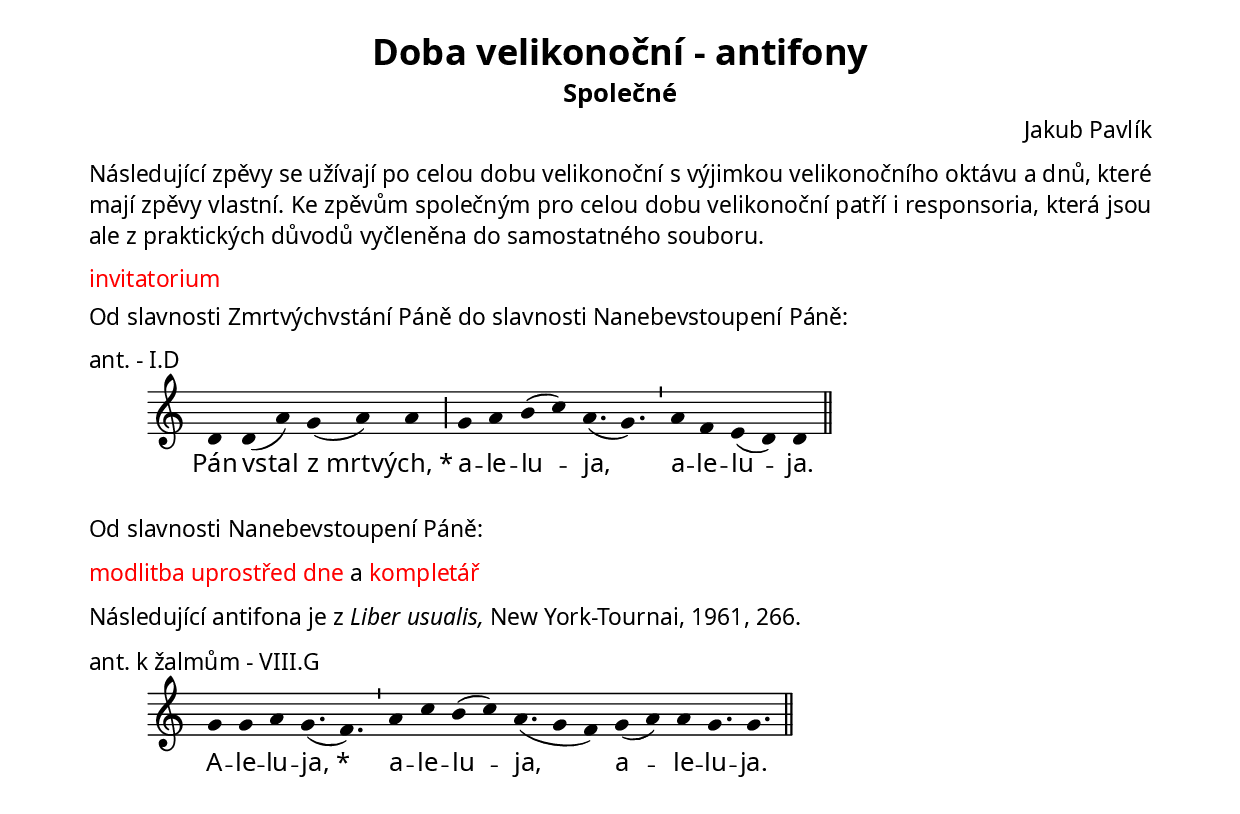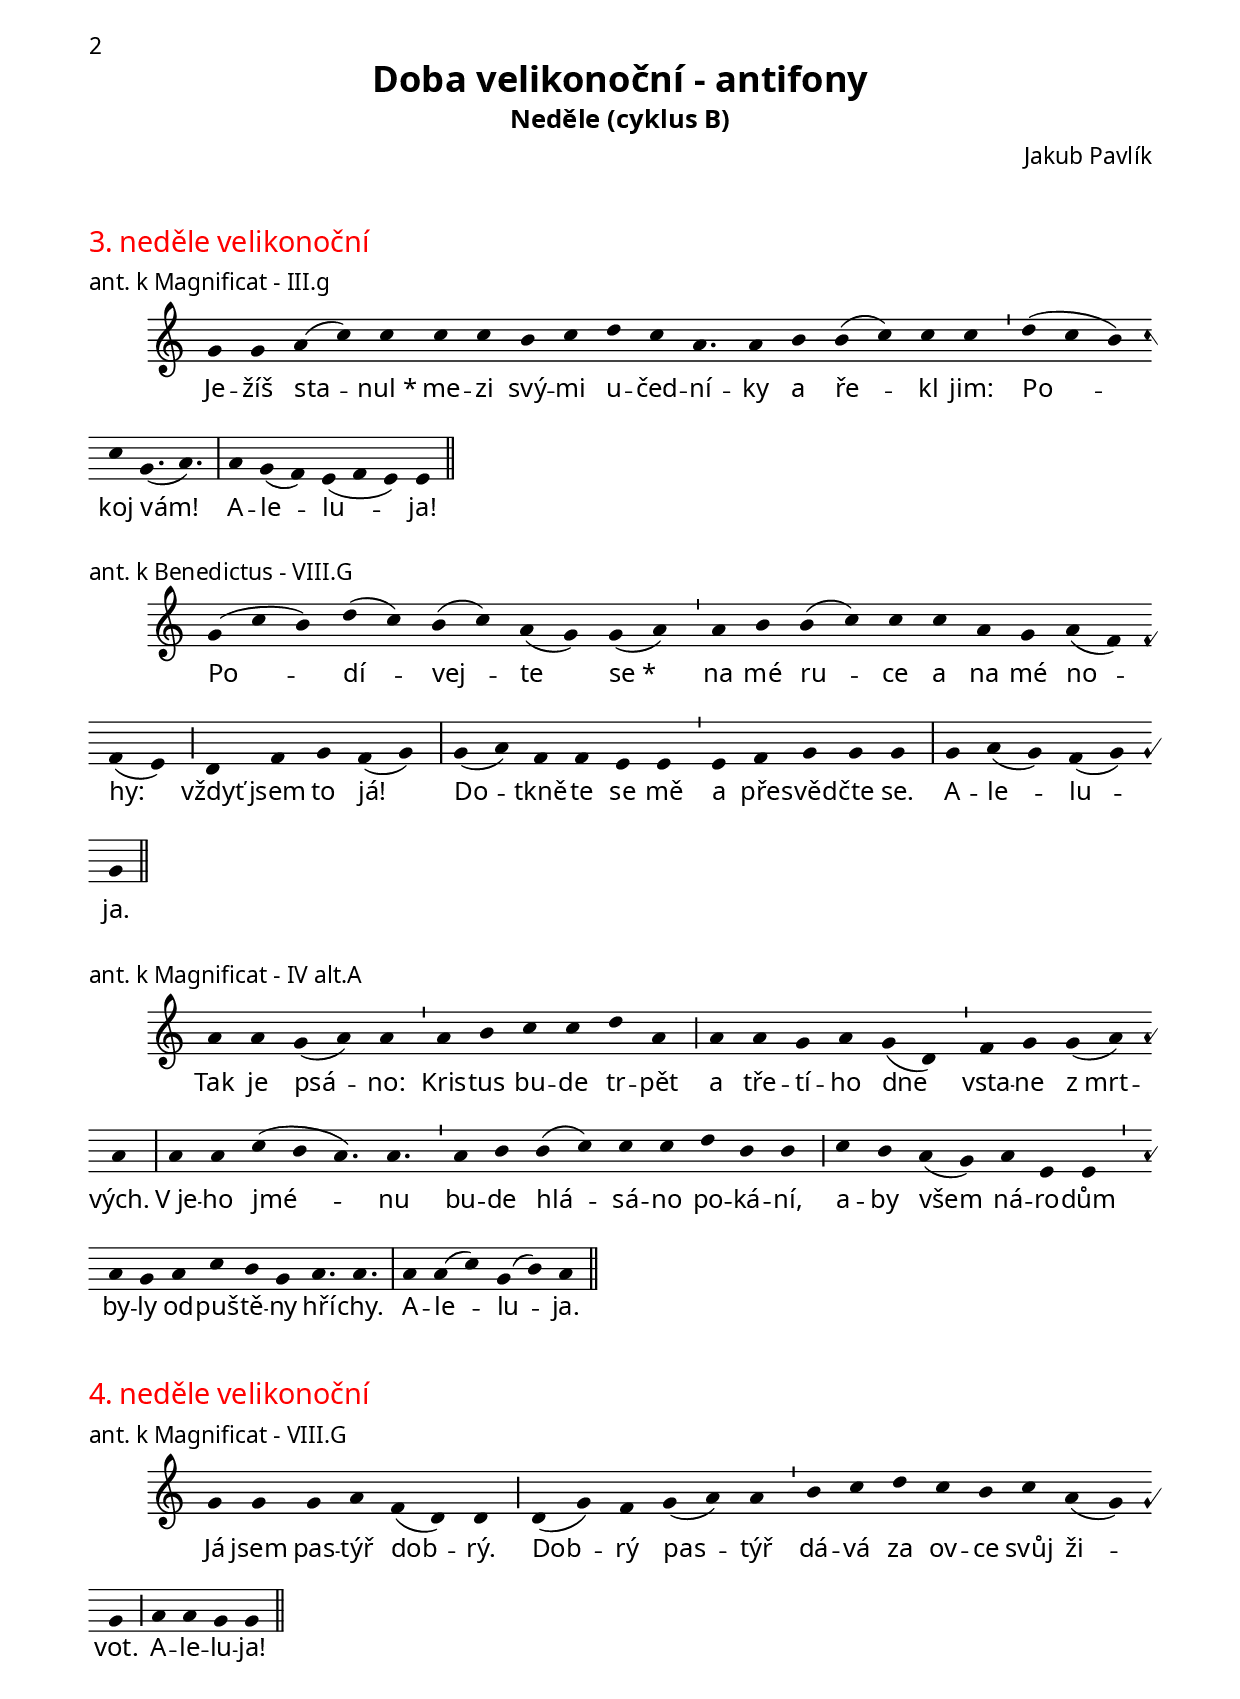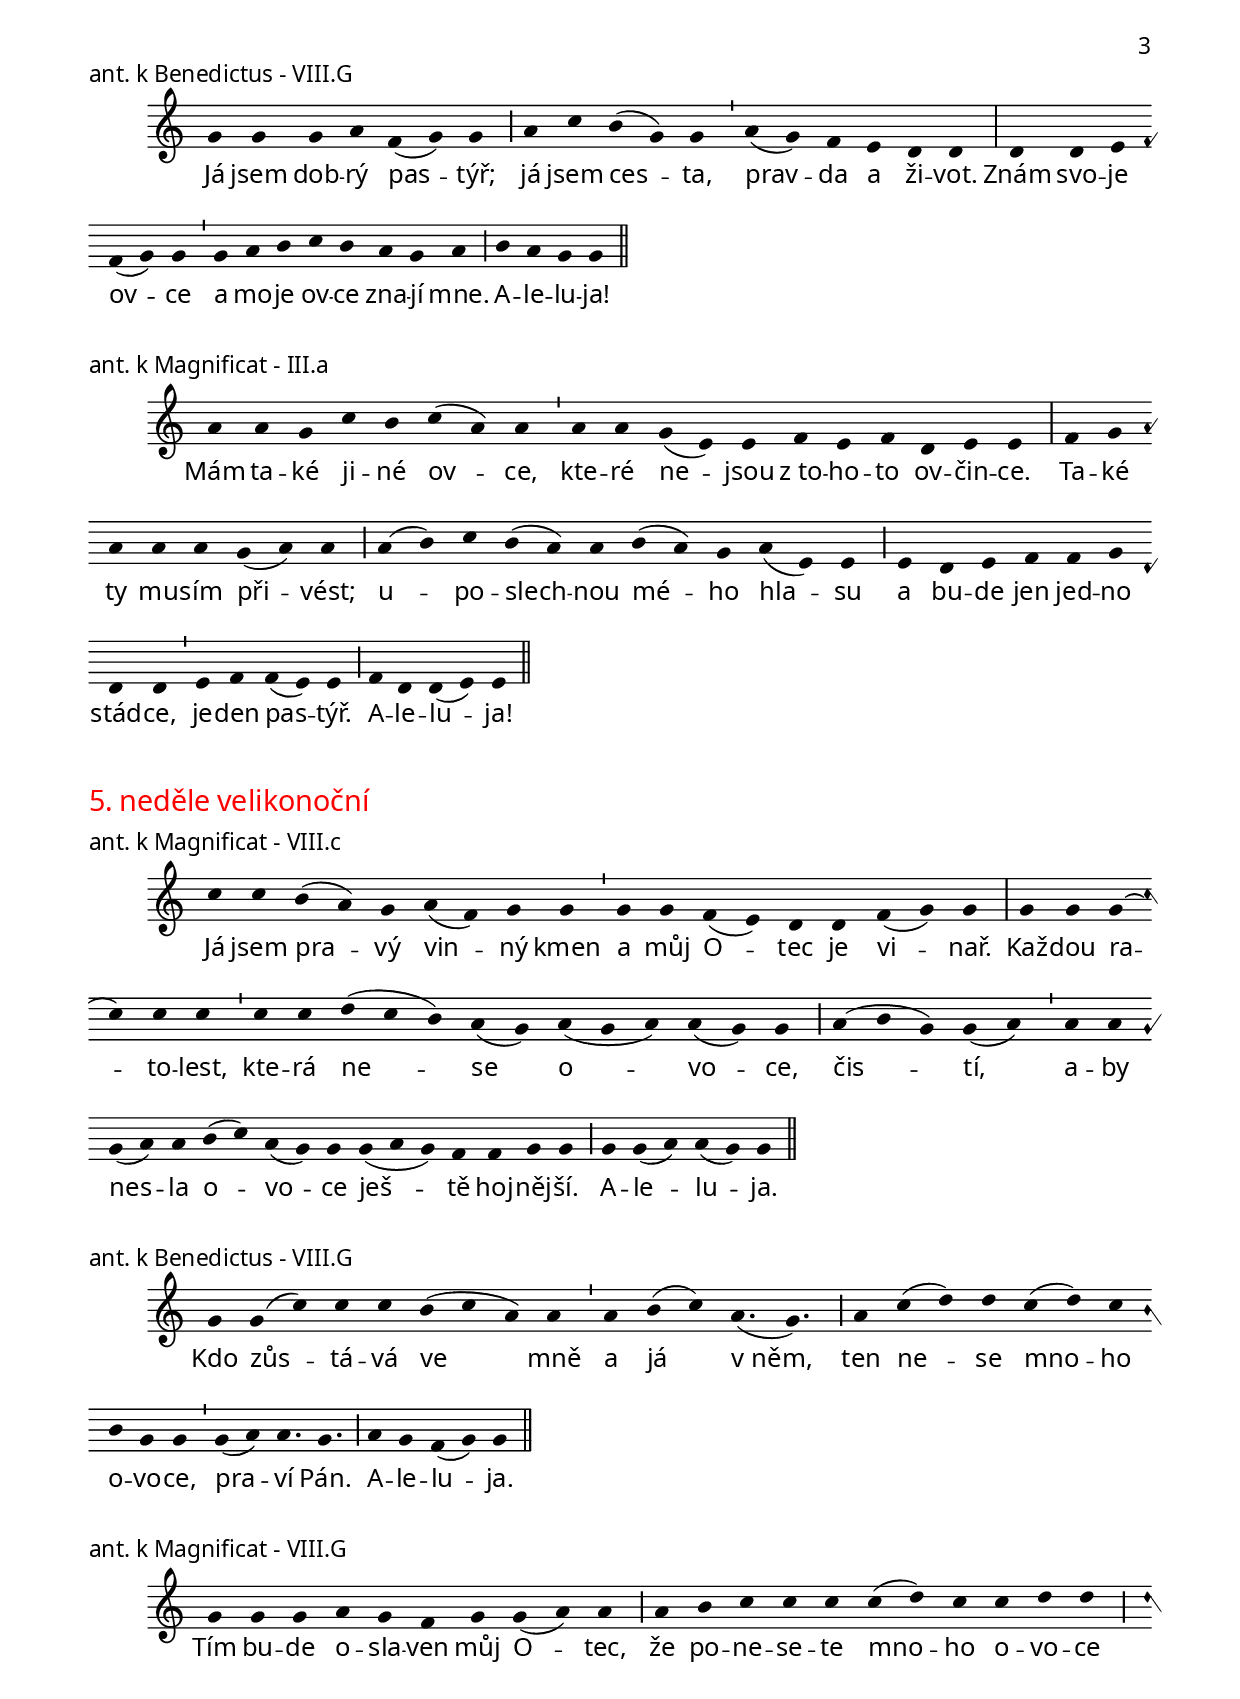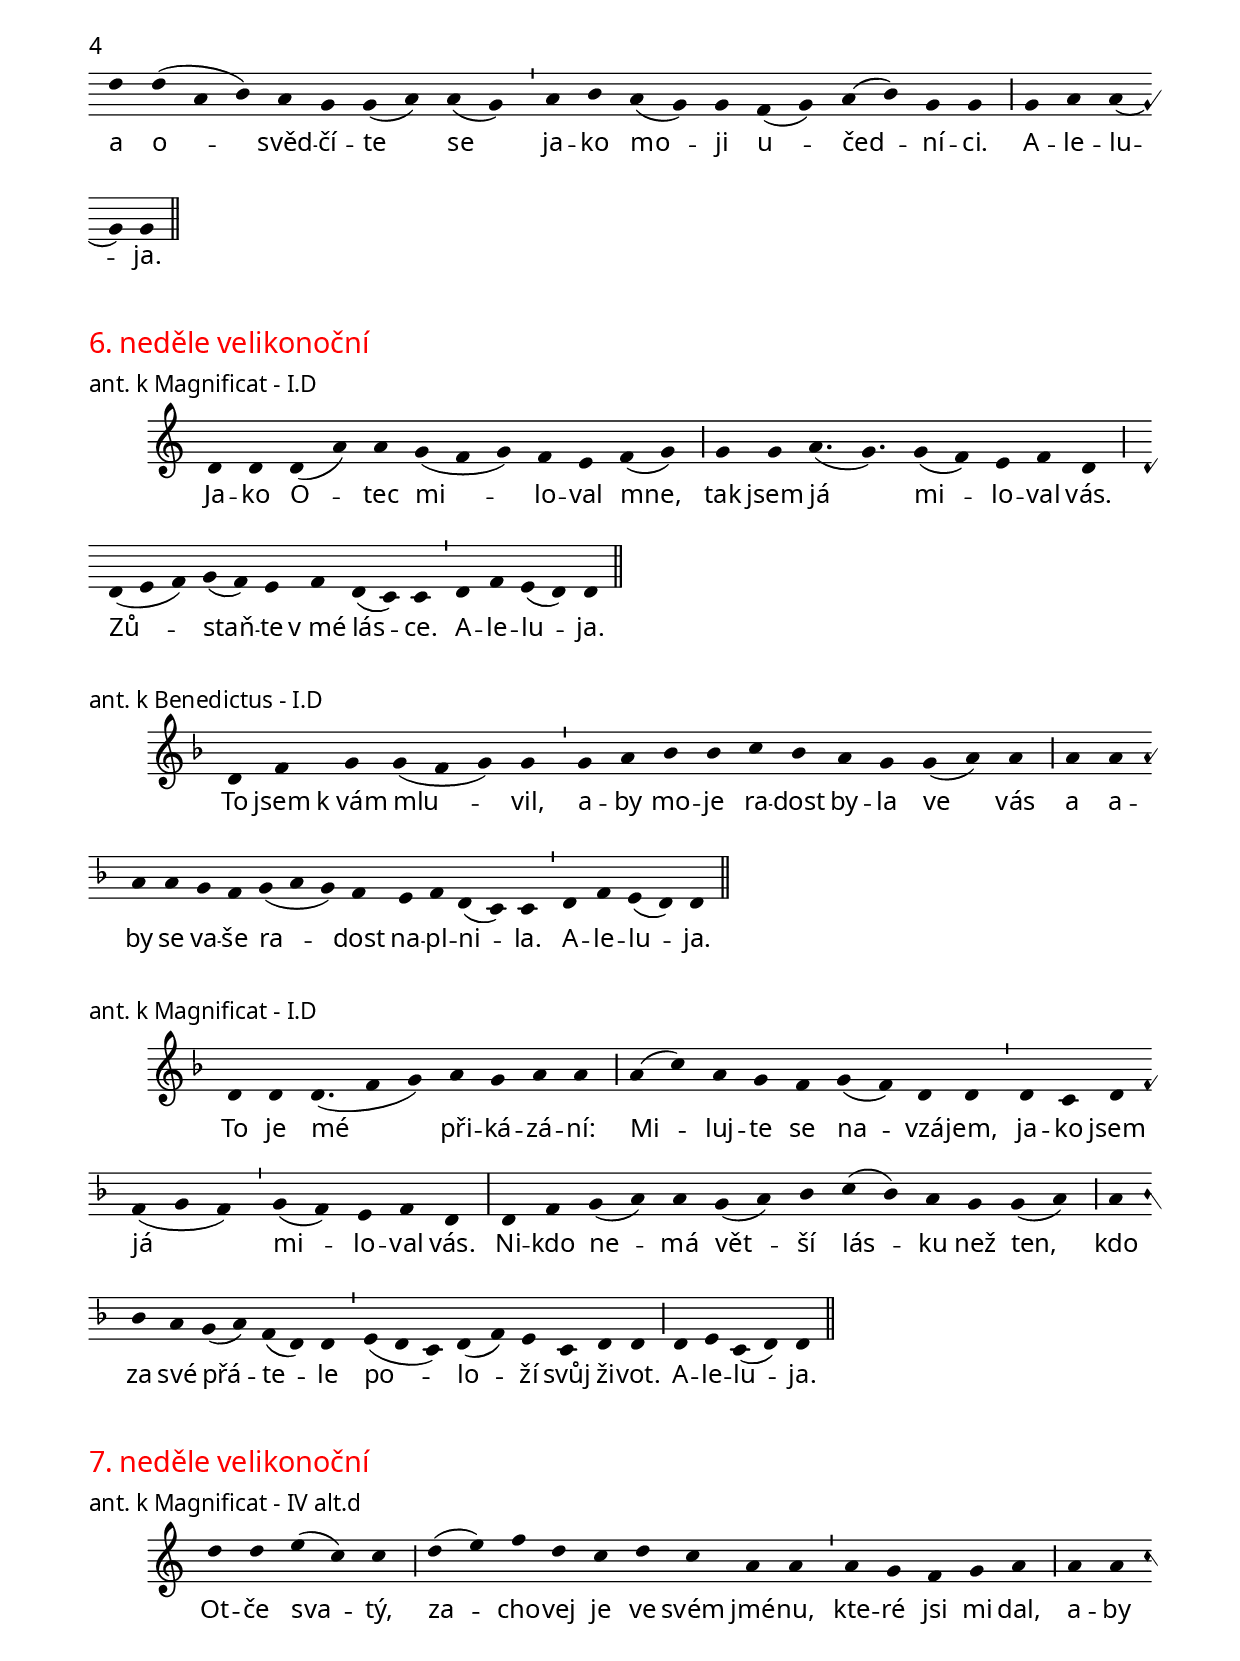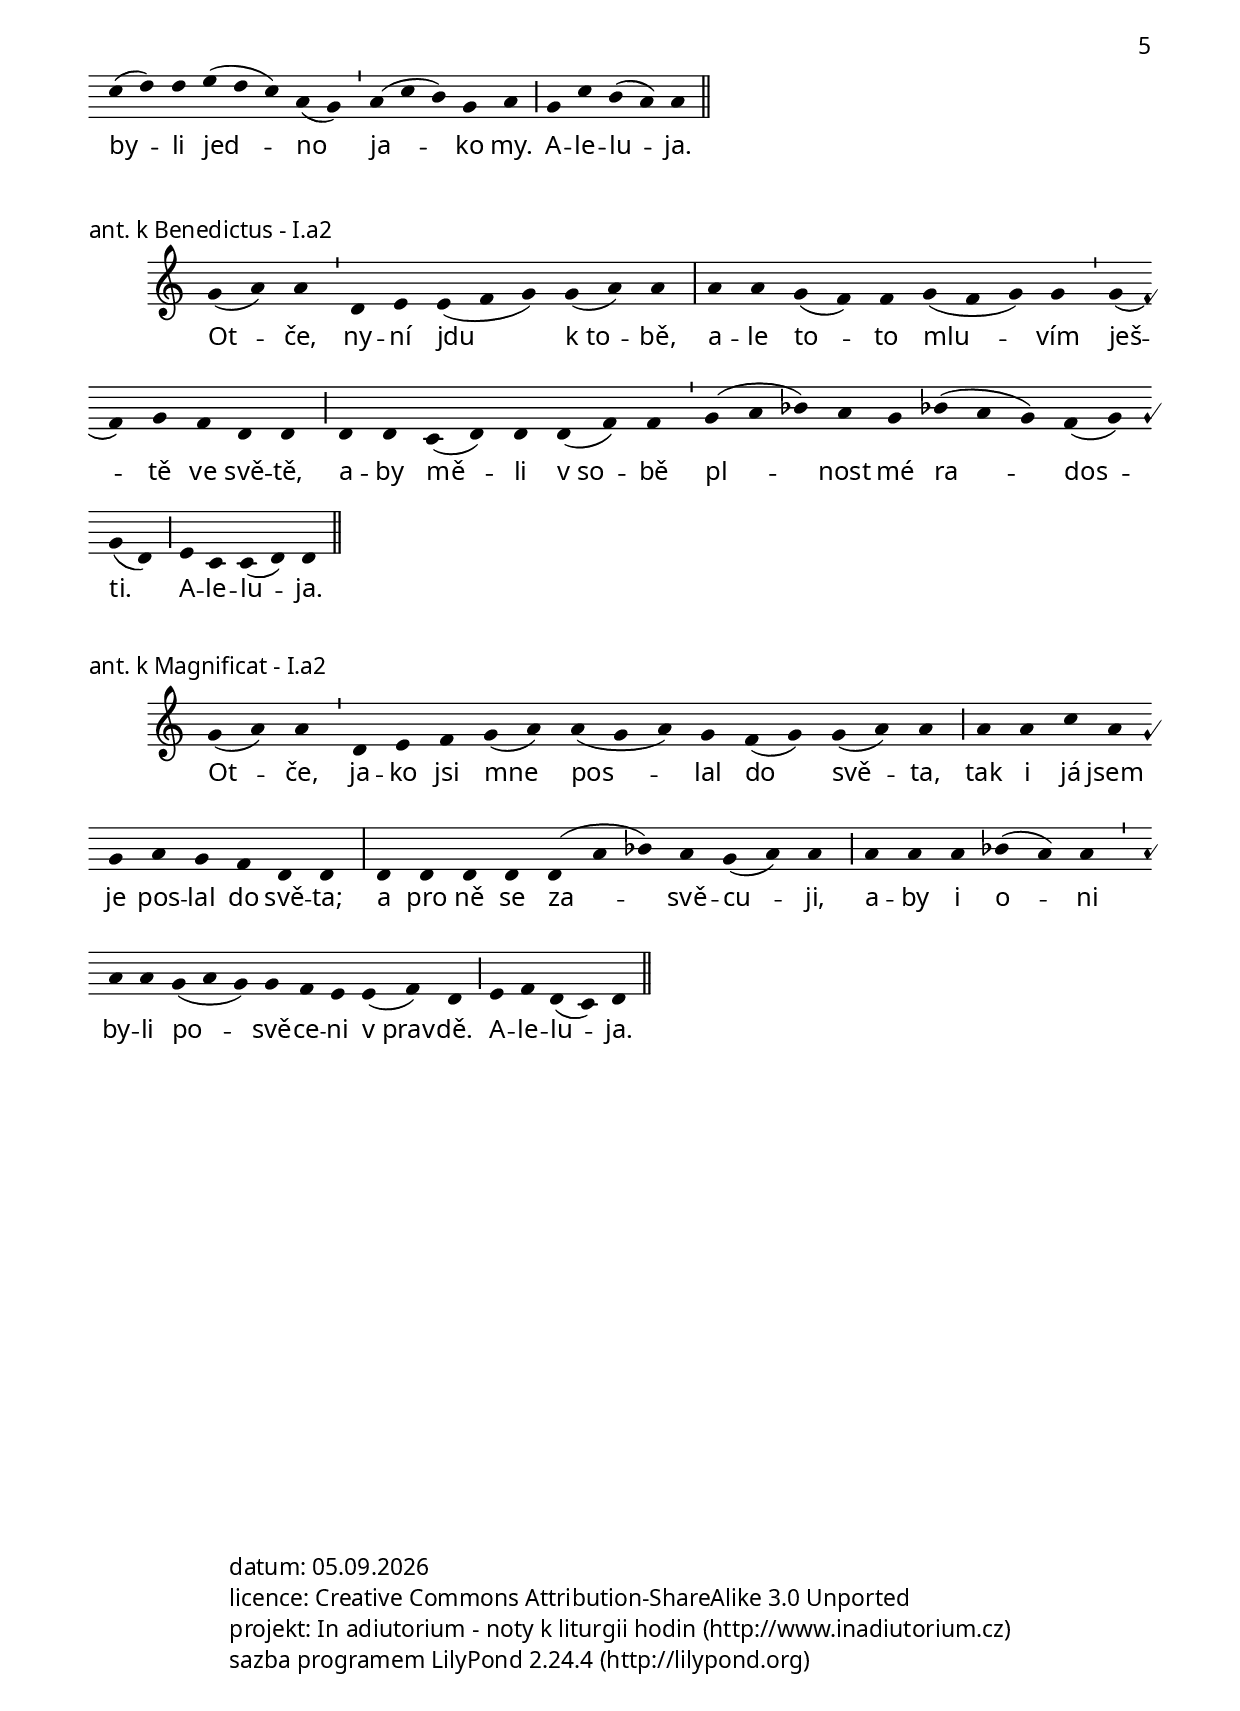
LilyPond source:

\version "2.14.2"

\header {
  title = "Doba velikonoční - antifony"
  composer = "Jakub Pavlík"
}

\include "spolecne.ly"

\bookpart {
  \header {
    subtitle = "Společné"
  }
  
  \markup\justify {Následující zpěvy se užívají
  po celou dobu velikonoční s výjimkou velikonočního
  oktávu a dnů, které mají zpěvy vlastní.
  Ke zpěvům společným pro celou dobu velikonoční
  patří i responsoria, která jsou ale
  z praktických důvodů vyčleněna do samostatného
  souboru.}
  
  \markup {\nadpisHodinka {"invitatorium"}}
  
  \markup{Od slavnosti Zmrtvýchvstání Páně do slavnosti Nanebevstoupení Páně:}
  
  \score {
    \relative c' {
      \choralniRezim
      d4 d( a') g( a) a \barMaior
      g a b( c) a4.( g) \barMin a4 f e( d) d \barFinalis
    }
    \addlyrics {
      Pán vstal z_mrt -- vých,_*
      a -- le -- lu -- ja, a -- le -- lu -- ja.
    }
    \header {
      quid = "ant."
      modus = "I"
      differentia = "D" 
      psalmus = ""
      id = ""
      piece = \markup {\sestavTitulekBezZalmu}
    }
  }
  
  \markup{Od slavnosti Nanebevstoupení Páně:}
  
  \score {
    \relative c' {
      \choralniRezim
      
    }
    \addlyrics {
      Pojď -- me,
      klaň -- me se Kris -- tu, na -- še -- mu Pá -- nu;
      on nám slí -- bil Du -- cha sva -- té -- ho,
      a -- le -- lu -- ja.
    }
    \header {
      quid = "ant."
      modus = ""
      differentia = "" 
      psalmus = ""
      id = ""
      piece = \markup {\sestavTitulekBezZalmu}
    }
  }
  
  \markup {\nadpisHodinka {"modlitba uprostřed dne"} a \nadpisHodinka {"kompletář"}}
  
  \markup{Následující antifona je z \italic{Liber usualis,} New York-Tournai, 1961, 266.}
  
  \score {
    \relative c'' {
      \choralniRezim
      g4 g a g4.( f) \barMin
      a4 c b( c) a4.( g4 f)
      g( a) a g4. g \barFinalis
    }
    \addlyrics {
      A -- le -- lu -- ja,_*
      a -- le -- lu -- ja,
      a -- le -- lu -- ja.
    }
    \header {
      quid = "ant. k žalmům"
      modus = "VIII"
      differentia = "G" 
      psalmus = ""
      id = "pasch"
      piece = \markup {\sestavTitulekBezZalmu}
      fons = "Liber usualis, New York-Tournai, 1961, 266."
    }
  }
}

\bookpart {
  \header {
    subtitle = "Neděle (cyklus B)"
  }
  
  \markup {\nadpisDen {3. neděle velikonoční}}
  
  \score {
    \relative c'' {
      \choralniRezim
      g4 g a( c) c c c b c d c a4. a4
      b b( c) c c \barMin
      d( c b) c g4.( a) \barMax
      
      a4 g( f) e( f e) e \barFinalis
    }
    \addlyrics {
      Je -- žíš sta -- nul_* me -- zi svý -- mi u -- čed -- ní -- ky
      a ře -- kl jim:
      Po -- koj vám!
      A -- le -- lu -- ja!
    }
    \header {
      quid = "ant. k Magnificat"
      modus = "III"
      differentia = "g" 
      psalmus = ""
      id = ""
      fons = "zkopírována ze čtvrtka ve vel. oktávu - tam je k Benedictus"
      piece = \markup {\sestavTitulekBezZalmu}
    }
  }
  
  \score {
    \relative c'' {
      \choralniRezim
      g4( c b) d( c) b( c) a( g) g( a) \barMin
      a b b( c) c c a g a( f) f( e) \barMaior
      d f g f( g) \barMax
      g( a) f f e e \barMin
      e f g g g \barMax
      g a( g) f( g) g \barFinalis
    }
    \addlyrics {
      Po -- dí -- vej -- te se_* 
      na mé ru -- ce a na mé no -- hy:
      vždyť jsem to já!
      Do -- tkně -- te se mě 
      a pře -- svěd -- čte se.
      A -- le -- lu -- ja.
    }
    \header {
      quid = "ant. k Benedictus"
      modus = "VIII"
      differentia = "G" 
      psalmus = ""
      id = ""
      fons = "větší část viz čtvrtek ve vel. oktávu, k Magnificat"
      piece = \markup {\sestavTitulekBezZalmu}
    }
  }
  
  \score {
    \relative c'' {
      \choralniRezim
      a4 a g( a) a \barMin
      a b c c d a \barMaior
      a a g a g( d) \barMin f g g( a) a \barMax
      a a c( b a4.) a \barMin a4 b b( c) c c d b b \barMaior
      c b a( g) a e e \barMin a g a c b g a4. a \barMax
      a4 a( c) g( b) a \barFinalis
    }
    \addlyrics {
      Tak je psá -- no:
      Kris -- tus bu -- de tr -- pět
      a tře -- tí -- ho dne vsta -- ne z_mrt -- vých.
      V_je -- ho jmé -- nu bu -- de hlá -- sá -- no po -- ká -- ní,
      a -- by všem ná -- ro -- dům by -- ly od -- puš -- tě -- ny hří -- chy.
      A -- le -- lu -- ja.
    }
    \header {
      quid = "ant. k Magnificat"
      modus = "IV alt"
      differentia = "A" 
      psalmus = ""
      id = ""
      piece = \markup {\sestavTitulekBezZalmu}
    }
  }
  
  \markup {\nadpisDen {4. neděle velikonoční}}
  
  \score {
    \relative c'' {
      \choralniRezim
      g4 g g a f( d) d \barMaior
      d( g) f g( a) a \barMin b c d c b c a( g) g \barMaior
      a a g g \barFinalis
    }
    \addlyrics {
      Já jsem pas -- týř dob -- rý.
      Dob -- rý pas -- týř dá -- vá za ov -- ce svůj ži -- vot.
      A -- le -- lu -- ja!
    }
    \header {
      quid = "ant. k Magnificat"
      modus = "VIII"
      differentia = "G" 
      psalmus = ""
      id = ""
      piece = \markup {\sestavTitulekBezZalmu}
    }
  }
  
  \score {
    \relative c'' {
      \choralniRezim
      g4 g g a f( g) g \barMaior
      a c b( g) g \barMin a( g) f e d d \barMax
      d d e f( g) g \barMin g a b c b a g a \barMaior
      b a g g \barFinalis
    }
    \addlyrics {
      Já jsem dob -- rý pas -- týř;
      já jsem ces -- ta, prav -- da a ži -- vot.
      Znám svo -- je ov -- ce a mo -- je ov -- ce zna -- jí mne.
      A -- le -- lu -- ja!
    }
    \header {
      quid = "ant. k Benedictus"
      modus = "VIII"
      differentia = "G" 
      psalmus = ""
      id = ""
      piece = \markup {\sestavTitulekBezZalmu}
    }
  }
  
  \score {
    \relative c'' {
      \choralniRezim
      a4 a g c b c( a) a \barMin
      a a g( e) e f e f d e e \barMax
      f g a a a g( a) a \barMaior
      a( b) c b( a) a b( a) g a( e) e \barMaior
      e d e f f g d d \barMin e f f( e) e \barMaior
      f d d( e) e \barFinalis
    }
    \addlyrics {
      Mám ta -- ké ji -- né ov -- ce,
      kte -- ré ne -- jsou z_to -- ho -- to ov -- čin -- ce.
      Ta -- ké ty mu -- sím při -- vést;
      u -- po -- slech -- nou mé -- ho hla -- su
      a bu -- de jen jed -- no stád -- ce, je -- den pas -- týř.
      A -- le -- lu -- ja!
    }
    \header {
      quid = "ant. k Magnificat"
      modus = "III"
      differentia = "a" 
      psalmus = ""
      id = ""
      piece = \markup {\sestavTitulekBezZalmu}
    }
  }
  
  \markup {\nadpisDen {5. neděle velikonoční}}
  
  \score {
    \relative c'' {
      \choralniRezim
       c4 c b( a) g a( f) g g \barMin g g f( e) d d f( g) g \barMax
       g4 g g( c) c c \barMin c c d( c b) a( g) a( g a) a( g) g \barMaior
       a( b g) g( a) \barMin a a g( a) a b( c) a( g) g g( a g) f f g g \barMaior
       g g( a) a( g) g \barFinalis
    }
    \addlyrics {
      Já jsem pra -- vý vin -- ný kmen a můj O -- tec je vi -- nař.
      Kaž -- dou ra -- to -- lest, kte -- rá ne -- se o -- vo -- ce, 
      čis -- tí, a -- by nes -- la o -- vo -- ce ješ -- tě hoj -- něj -- ší.
      A -- le -- lu -- ja.
    }
    \header {
      quid = "ant. k Magnificat"
      modus = "VIII"
      differentia = "c" 
      psalmus = ""
      id = ""
      piece = \markup {\sestavTitulekBezZalmu}
    }
  }
  
  \score {
    \relative c'' {
      \choralniRezim
      g4 g( c) c c b( c a) a \barMin a b( c) a4.( g) \barMaior
      a4 c( d) d c( d) c b g g \barMin g( a) a4. g \barMaior 
      a4 g f( g) g \barFinalis
    }
    \addlyrics {
      Kdo zůs -- tá -- vá ve mně a já v_něm,
      ten ne -- se mno -- ho o -- vo -- ce, pra -- ví Pán.
      A -- le -- lu -- ja.
    }
    \header {
      quid = "ant. k Benedictus"
      modus = "VIII"
      differentia = "G" 
      psalmus = ""
      id = ""
      piece = \markup {\sestavTitulekBezZalmu}
    }
  }
  
  \score {
    \relative c'' {
      \choralniRezim
      g4 g g a g f g g( a) a \barMaior
      a b c c c c( d) c c d d \barMaior
      d d( a b) a g g( a) a( g) \barMin a b a( g) g f( g) a( b) g g \barMaior
      g a a( g) g \barFinalis
    }
    \addlyrics {
      Tím bu -- de o -- sla -- ven můj O -- tec,
      že po -- ne -- se -- te mno -- ho o -- vo -- ce
      a o -- svěd -- čí -- te se ja -- ko mo -- ji u -- čed -- ní -- ci.
      A -- le -- lu -- ja.
    }
    \header {
      quid = "ant. k Magnificat"
      modus = "VIII"
      differentia = "G" 
      psalmus = ""
      id = ""
      piece = \markup {\sestavTitulekBezZalmu}
    }
  }
  
  \markup {\nadpisDen {6. neděle velikonoční}}
  
  \score {
    \relative c' {
      \choralniRezim
      d4 d d( a') a g( f g) f e f( g) \barMaior
      g g a4.( g) g4( f) e f d \barMaior
      d( e f) g( f) e f d( c) c \barMin d f e( d) d \barFinalis
    }
    \addlyrics {
      Ja -- ko O -- tec mi -- lo -- val mne,
      tak jsem já mi -- lo -- val vás.
      Zů -- staň -- te v_mé lás -- ce.
      A -- le -- lu -- ja.
    }
    \header {
      quid = "ant. k Magnificat"
      modus = "I"
      differentia = "D" 
      psalmus = ""
      id = ""
      piece = \markup {\sestavTitulekBezZalmu}
    }
  }
  
  \score {
    \relative c' {
      \choralniRezim
      \key f \major
      d4 f g g( f g) g \barMin
      g a bes bes c bes a g g( a) a \barMaior
      a a a a g f g( a g) f e f d( c) c \barMin d f e( d) d \barFinalis
    }
    \addlyrics {
      To jsem k_vám mlu -- vil,
      a -- by mo -- je ra -- dost by -- la ve vás
      a a -- by se va -- še ra -- dost na -- pl -- ni -- la.
      A -- le -- lu -- ja.
    }
    \header {
      quid = "ant. k Benedictus"
      modus = "I"
      differentia = "D" 
      psalmus = ""
      id = ""
      piece = \markup {\sestavTitulekBezZalmu}
    }
  }
  
  \score {
    \relative c' {
      \choralniRezim
      \key f \major
      d4 d d4.( f4 g) a g a a \barMaior
      a( c) a g f g( f) d d \barMin d c d f( g f) \barMin g( f) e f d \barMax
      d f g( a) a g( a) bes c( bes) a g g( a) \barMaior
      a bes a g( a) f( d) d \barMin e( d c) d( f) e c d d \barMaior
      d e c( d) d \barFinalis
    }
    \addlyrics {
      To je mé při -- ká -- zá -- ní:
      Mi -- luj -- te se na -- vzá -- jem, 
      ja -- ko jsem já mi -- lo -- val vás.
      Ni -- kdo ne -- má vět -- ší lás -- ku než ten,
      kdo za své přá -- te -- le po -- lo -- ží svůj ži -- vot.
      A -- le -- lu -- ja.
    }
    \header {
      quid = "ant. k Magnificat"
      modus = "I"
      differentia = "D" 
      psalmus = ""
      id = ""
      piece = \markup {\sestavTitulekBezZalmu}
    }
  }
  
  \markup {\nadpisDen {7. neděle velikonoční}}
  
  \score {
    \relative c'' {
      \choralniRezim
      d4 d e( c) c \barMaior
      d( e) f d c d c a a \barMin a g f g a \barMaior
      a a c( d) d e( d c) a( g) \barMin a( c b) g a \barMaior
      g c b( a) a \barFinalis
    }
    \addlyrics {
      Ot -- če sva -- tý,
      za -- cho -- vej je ve svém jmé -- nu, kte -- ré jsi mi dal,
      a -- by by -- li jed -- no ja -- ko my.
      A -- le -- lu -- ja.
    }
    \header {
      quid = "ant. k Magnificat"
      modus = "IV alt"
      differentia = "d" 
      psalmus = ""
      id = ""
      piece = \markup {\sestavTitulekBezZalmu}
    }
  }
  
  \score {
    \relative c'' {
      \choralniRezim
      g4( a) a \barMin d, e e( f g) g( a) a \barMax
      a a g( f) f g( f g) g \barMin g( f) g f d d \barMaior
      d d c( d) d d( f) f \barMin g( a bes) a g bes( a g) f( g) g( d) \barMaior
      e c c( d) d \barFinalis
    }
    \addlyrics {
      Ot -- če, ny -- ní jdu k_to -- bě,
      a -- le to -- to mlu -- vím ješ -- tě ve svě -- tě,
      a -- by mě -- li v_so -- bě pl -- nost mé ra -- dos -- ti.
      A -- le -- lu -- ja.
    }
    \header {
      quid = "ant. k Benedictus"
      modus = "I"
      differentia = "a2" 
      psalmus = ""
      id = ""
      piece = \markup {\sestavTitulekBezZalmu}
    }
  }
  
  \score {
    \relative c'' {
      \choralniRezim
      g4( a) a \barMin d, e f g( a) a( g a) g f( g) g( a) a \barMaior
      a a c a g a g f d d \barMax
      d d d d d( a' bes) a g( a) a \barMaior
      a a a bes( a) a \barMin a a g( a g) g f e e( f) d \barMaior
      e f d( c) d \barFinalis
    }
    \addlyrics {
      Ot -- če, ja -- ko jsi mne pos -- lal do svě -- ta,
      tak i já jsem je pos -- lal do svě -- ta;
      a pro ně se za -- svě -- cu -- ji,
      a -- by i o -- ni by -- li po -- svě -- ce -- ni v_prav -- dě.
      A -- le -- lu -- ja.
    }
    \header {
      quid = "ant. k Magnificat"
      modus = "I"
      differentia = "a2" 
      psalmus = ""
      id = ""
      piece = \markup {\sestavTitulekBezZalmu}
    }
  }
}

%{
  
\bookpart {
  \header {
    subtitle = "Čtyřtýdenní cyklus feriálních antifon"
  }
  
  \markup {\nadpisDen {1. TÝDEN}}
  
  \markup {\nadpisDen {2. TÝDEN}}
  \version "2.12.0"
\markup {\nadpisDen {Pondělí 2. týdne}}

% -*- master: ../velikonoce_zaltar.ly;

\markup {\nadpisHodinka {"ranní chvály"}}

\score {
  \relative c' {
    \choralniRezim
    f4 f f g( a) a a g f g( f) e \barMaior
    e d e f e d4.( e) \barMin e4 f e d d \barMaior
    e f d( c) d \barFinalis
  }
  \addlyrics {
    Ja -- ko  laň prah -- ne po vo -- dách bys -- třin,_*
    tak prah -- ne du -- še má po to -- bě, Bo -- že.
    A -- le -- lu -- ja.
  }
  \header {
    textus_approbatus = "Jako  laň prahne po vodách bystřin,
    tak prahne má duše po tobě, Bože. Aleluja."
    quid = "2. ant."
    modus = "I"
    differentia = "f"
    psalmus = "Žalm 42"
    placet = "druhá polovina není právě zpěvná"
    id = "rch-a1"
    piece = \markup {\sestavTitulek}
  }
}

\score {
  \relative c' {
    \choralniRezim
    e4 e e( a) \barMin a b a g a g( e) e \barMax
    e e( d e) d c c a \barMaior
    c d e f e d f e e \barMax
    e( a) g f( g f) e \barFinalis
  }
  \addlyrics {
    Bo -- že, dej,_* ať po -- zná -- me tvé skut -- ky
    a vy -- pra -- vu -- je -- me
    o tvých po -- di -- vu -- hod -- ných či -- nech.
    A -- le -- lu -- ja.
  }
  \header {
    quid = "2. ant."
    modus = "IV"
    differentia = "E"
    psalmus = "Sir 36"
    id = "rch-a2"
    placet = "má ambitus přes oktávu - to je na feriální antifonu dost;
    _Aleluja_ možná lépe e ag než ea g"
    piece = \markup {\sestavTitulek}
  }
}

\score {
  \relative c' {
    \choralniRezim
    d4 d d( c) c( d) d \barMin
    d( g) f g( d) d d( e) f d( c d) d \barMaior
    d c d f( g f d) d d e( f) d d \barFinalis
    e c c( d) d \barFinalis
  }
  \addlyrics {
    Bo -- ží ve -- leb -- nost_*
    o -- za -- řu -- je sva -- té měs -- to
    a je -- ho svět -- lem je Be -- rá -- nek.
    A -- le -- lu -- ja.
  }
  \header {
    quid = "3. ant."
    modus = "II"
    differentia = "D"
    psalmus = "Žalm 19-A"
    id = "rch-a3"
    fons = "Druha cast z:"
    fial = "commune/commune_apostol.ly#rch-aben?cast"
    piece = \markup {\sestavTitulek}
  }
}

\markup {\nadpisHodinka {"nešpory"}}

\score {
  \relative c' {
    \choralniRezim
    \key f\major
    f4 g a a bes c a4. a \barMin
    g4( a) bes c a4. g \barMaior
    f4 e c( d) d \barFinalis
  }
  \addlyrics {
    Po -- žeh -- na -- ný,_* jenž při -- chá -- zí
    ve jmé -- nu Pá -- ně!
    A -- le -- lu -- ja.
  }
  \header {
    quid = "1. ant."
    modus = "I"
    differentia = "f"
    psalmus = "Žalm 45-I"
    fons = "Melodie z: žaltář, neděle 2.t., r.ch., 1.ant. (upravena pro mírně odlišný text)"
    fial = "antifony/tyden2_1nedele.ly#rch-ant1?upraveno"
    id = "ne-a1"
    piece = \markup {\sestavTitulek}
  }
}

\score {
  \relative c' {
    \choralniRezim
    f4 f g-- \barMin
    f f a( f) f( g) g \barMaior
    a a g f d e f d c c \barMaior
    d f e( d) d \barFinalis
  }
  \addlyrics {
    Bla -- ze těm,_*
    kdo jsou po -- zvá -- ni
    k_Be -- rán -- ko -- vě sva -- teb -- ní hos -- ti -- ně.
    A -- le -- lu -- ja.
  }
  \header {
    quid = "2. ant."
    modus = "I"
    differentia = "f"
    psalmus = "Žalm 45-II"
    id = "ne-a2"
    piece = \markup {\sestavTitulek}
  }
}

\score { \velikTIIpondeliNespAntIII }

  \markup {\nadpisDen {Pátek 2. týdne}}

% -*- master: ../velikonoce_antifony.ly;

\markup {\nadpisHodinka {"ranní chvály"}}

\score {
  \relative c'' {
    \choralniRezim
    d4 c( d) d e d c( d) d4.( a) \barMaior
    a4( g) f g( a) a c b a4. a \barMaior
    g4 a c( b) a \barFinalis
  }
  \addlyrics {
    Buď dob -- ré mys -- li, sy -- nu,_*
    od -- pouš -- tě -- jí se ti hří -- chy.
    A -- le -- lu -- ja.
  }
  \header {
    quid = "1. ant."
    modus = "IV alt"
    differentia = "d" 
    psalmus = "Žalm 51"
    id = ""
    piece = \markup {\sestavTitulek}
  }
}

\score {
  \relative c'' {
    \choralniRezim
    g4 a a a \barMin
    a a a c b c a4.( g) \barMaior
    a4( c) b c( d) d c b c a4. g \barMaior
    f4 g a( g) g \barFinalis
  }
  \addlyrics {
    Hos -- po -- di -- ne,_*
    vy -- šel jsi spa -- sit svůj lid,
    spa -- sit své -- ho po -- ma -- za -- né -- ho.
    A -- le -- lu -- ja.
  }
  \header {
    quid = "2. ant."
    modus = "VIII"
    differentia = "G" 
    psalmus = "Hab 3"
    id = ""
    piece = \markup {\sestavTitulek}
  }
}

\score {
  \relative c' {
    \choralniRezim
    \key f \major
    d4( f) e d d( a') a \barMin c( b) a a \barMaior
    a g( a) a \barMin bes! bes bes a g f( g) g \barMaior
    f e c( d) d \barFinalis
  }
  \addlyrics {
    Chval své -- ho Bo -- ha, Si -- ó -- ne,_*
    že zjed -- nal tvé -- mu ú -- ze -- mí po -- koj.
    A -- le -- lu -- ja.
  }
  \header {
    quid = "3. ant."
    modus = "I"
    differentia = "D" 
    psalmus = "Žalm 147-II"
    id = ""
    piece = \markup {\sestavTitulek}
  }
}

\markup {\nadpisHodinka {"nešpory"}}

\score {
  \relative c'' {
    \choralniRezim
    d4 c d f e d c a b( c) c \barMaior
    c( d c) b( g) c a a \barMaior
    a c( a) b( a) g \barFinalis
  }
  \addlyrics {
    Hos -- po -- din vy -- svo -- bo -- dil můj ži -- vot_*
    z_pod -- ru -- čí smr -- ti.
    A -- le -- lu -- ja.
  }
  \header {
    quid = "1. ant."
    modus = "VII"
    differentia = "d" 
    psalmus = "Žalm 116-I"
    id = ""
    piece = \markup {\sestavTitulek}
  }
}

\score {
  \relative c'' {
    \choralniRezim
    a4 g a a( bes) a g f4.( g) \barMaior
    g4 g a g f( d) d d( e) c d d \barMaior
    c d e d \barFinalis
  }
  \addlyrics {
    Hos -- po -- din chrá -- ní svůj lid_*
    ja -- ko zří -- tel -- ni -- ci své -- ho o -- ka.
    A -- le -- lu -- ja.
  }
  \header {
    quid = "2. ant."
    modus = "I"
    differentia = "a" 
    psalmus = "Žalm 121"
    id = ""
    piece = \markup {\sestavTitulek}
  }
}

\score { \velikTIIpatekNespAntIII }

  
  \markup {\nadpisDen {3. TÝDEN}}
  \version "2.12.0"
\markup {\nadpisDen {Pondělí 3. týdne}}

% -*- master: ../velikonoce_zaltar.ly;

\markup {\nadpisHodinka {"ranní chvály"}}

\score {
  \relative c'' {
    \choralniRezim
    a4 c c b a b( g) g \barMin
    a( g) f g a( c) c \barMin c( d) c( a) b g g \barMaior
    a g f( g) g \barFinalis
  }
  \addlyrics {
    Mé srd -- ce i mé tě -- lo_*
    s_já -- so -- tem tíh -- nou k_ži -- vé -- mu Bo -- hu.
    A -- le -- lu -- ja.
  }
  \header {
    quid = "1. ant."
    modus = "VIII"
    differentia = "G*"
    psalmus = "Žalm 84"
    id = "rch-a1"
    piece = \markup {\sestavTitulek}
  }
}

\score {
  \relative c'' {
    \choralniRezim
    a4 c b a b g \barMin
    a c b g a \barMaior
    a c d c b( a) a \barMin
    g( f) e d e e \barMaior
    f f( g) e e \barFinalis
  }
  \addlyrics {
    Do vý -- še se zdví -- há_*
    Hos -- po -- di -- nův dům,
    bu -- dou k_ně -- mu prou -- dit
    všech -- ny ná -- ro -- dy.
    A -- le -- lu -- ja.
  }
  \header {
    quid = "2. ant."
    modus = "III"
    differentia = "a"
    psalmus = "Iz 2"
    id = "rch-a2"
    piece = \markup {\sestavTitulek}
  }
}

\score {
  \relative c' {
    \choralniRezim
    f4 f f g f g a a \barMin
    a g f g f d \barMin
    f g g( f) f \barFinalis
  }
  \addlyrics {
    Hlá -- sej -- te me -- zi po -- ha -- ny:_*
    Hos -- po -- din kra -- lu -- je.
    A -- le -- lu -- ja.
  }
  \header {
    quid = "3. ant."
    modus = "VI"
    differentia = "F"
    psalmus = "Žalm 96"
    id = "rch-a3"
    piece = \markup {\sestavTitulek}
  }
}

\markup {\nadpisHodinka {"nešpory"}}

\score {
  \relative c'' {
    \choralniRezim
    c d d d c d e d c b( c d) d \barMaior
    d d( e d) \barMin d4 c b c( a g4.) g \barMin
    a4 g f( g) g \barFinalis
  }
  \addlyrics {
    Hos -- po -- din_* ti bu -- de na -- vě -- ky svět -- lem,
    tvůj Bůh bu -- de tvou slá -- vou.
    A -- le -- lu -- ja.
  }
  \header {
    quid = "1. ant."
    modus = "VII"
    differentia = "c"
    psalmus = "Žalm 123"
    id = "ne-a1"
    piece = \markup {\sestavTitulek}
  }
}

\score {
  \relative c' {
    \choralniRezim
    f4 g f g g a \barMin
    a g f g( a) g \barMin
    f d f( g) f \barFinalis
  }
  \addlyrics {
    Léč -- ka se pře -- trh -- la_*
    a my jsme vol -- ní.
    A -- le -- lu -- ja.
  }
  \header {
    quid = "2. ant."
    modus = "VI"
    differentia = "F"
    psalmus = "Žalm 124"
    id = "ne-a2"
    piece = \markup {\sestavTitulek}
  }
}

\score { \velikTIpondeliNespAntIII }

  
  \markup {\nadpisDen {4. TÝDEN}}
}

%}